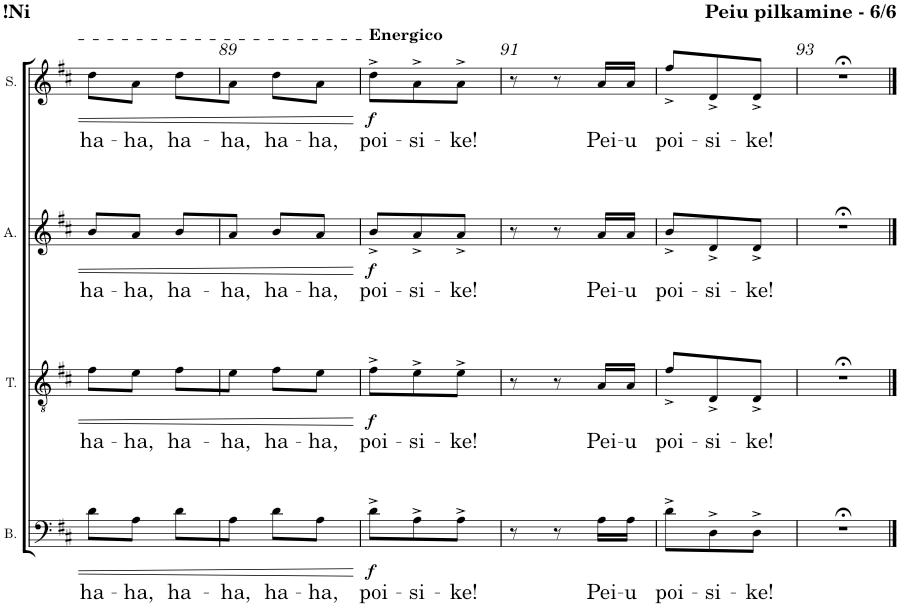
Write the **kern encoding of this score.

**kern	**text	**dynam	**kern	**text	**dynam	**kern	**text	**dynam	**kern	**text	**dynam
*part4	*part4	*part4	*part3	*part3	*part3	*part2	*part2	*part2	*part1	*part1	*part1
*staff4	*staff4	*staff4	*staff3	*staff3	*staff3	*staff2	*staff2	*staff2	*staff1	*staff1	*staff1
*I"Bass	*	*	*I"Tenor	*	*	*I"Alto	*	*	*I"Soprano	*	*
*I'B.	*	*	*I'T.	*	*	*I'A.	*	*	*I'S.	*	*
!!LO:PB:g=z
*clefF4	*	*	*clefGv2	*	*	*clefG2	*	*	*clefG2	*	*
*k[f#c#]	*	*	*k[f#c#]	*	*	*k[f#c#]	*	*	*k[f#c#]	*	*
*M3/8	*	*	*M3/8	*	*	*M3/8	*	*	*M3/8	*	*
=88	=88	=88	=88	=88	=88	=88	=88	=88	=88	=88	=88
!	!LO:LY:b	!	!	!LO:LY:b	!	!	!LO:LY:b	!	!	!LO:LY:b	!
8d\L	ha-	.	8f#\L	ha-	.	8b/L	ha-	.	8dd\L	ha-	.
!	!LO:LY:b	!	!	!LO:LY:b	!	!	!LO:LY:b	!	!	!LO:LY:b	!
8A\J	-ha,	.	8e\J	-ha,	.	8a/J	-ha,	.	8a\J	-ha,	.
!	!LO:LY:b	!	!	!LO:LY:b	!	!	!LO:LY:b	!	!	!LO:LY:b	!
8d\L	ha-	.	8f#\L	ha-	.	8b/L	ha-	.	8dd\L	ha-	.
=89	=89	=89	=89	=89	=89	=89	=89	=89	=89	=89	=89
!	!LO:LY:b	!	!	!LO:LY:b	!	!	!LO:LY:b	!	!	!LO:LY:b	!
8A\J	-ha,	.	8e\J	-ha,	.	8a/J	-ha,	.	8a\J	-ha,	.
!	!LO:LY:b	!	!	!LO:LY:b	!	!	!LO:LY:b	!	!	!LO:LY:b	!
8d\L	ha-	.	8f#\L	ha-	.	8b/L	ha-	.	8dd\L	ha-	.
!	!LO:LY:b	!	!	!LO:LY:b	!	!	!LO:LY:b	!	!	!LO:LY:b	!
8A\J	-ha,	.	8e\J	-ha,	.	8a/J	-ha,	.	8a\J	-ha,	.
=90	=90	=90	=90	=90	=90	=90	=90	=90	=90	=90	=90
!	!	!	!	!	!	!	!	!	!LO:TX:a:B:t=Energico	!	!
!	!LO:LY:b	!LO:DY:b	!	!LO:LY:b	!LO:DY:b	!	!LO:LY:b	!LO:DY:b	!	!LO:LY:b	!LO:DY:b
8d^\L	poi-	f	8f#^\L	poi-	f	8b^/L	poi-	f	8dd^\L	poi-	f
!	!LO:LY:b	!	!	!LO:LY:b	!	!	!LO:LY:b	!	!	!LO:LY:b	!
8A^\	-si-	.	8e^\	-si-	.	8a^/	-si-	.	8a^\	-si-	.
!	!LO:LY:b	!	!	!LO:LY:b	!	!	!LO:LY:b	!	!	!LO:LY:b	!
8A^\J	-ke!	.	8e^\J	-ke!	.	8a^/J	-ke!	.	8a^\J	-ke!	.
=91	=91	=91	=91	=91	=91	=91	=91	=91	=91	=91	=91
8r	.	.	8r	.	.	8r	.	.	8r	.	.
8r	.	.	8r	.	.	8r	.	.	8r	.	.
!	!LO:LY:b	!	!	!LO:LY:b	!	!	!LO:LY:b	!	!	!LO:LY:b	!
16A\LL	Pei-	.	16A/LL	Pei-	.	16a/LL	Pei-	.	16a/LL	Pei-	.
!	!LO:LY:b	!	!	!LO:LY:b	!	!	!LO:LY:b	!	!	!LO:LY:b	!
16A\JJ	-u	.	16A/JJ	-u	.	16a/JJ	-u	.	16a/JJ	-u	.
=92	=92	=92	=92	=92	=92	=92	=92	=92	=92	=92	=92
!	!LO:LY:b	!	!	!LO:LY:b	!	!	!LO:LY:b	!	!	!LO:LY:b	!
8d^\L	poi-	.	8f#^/L	poi-	.	8b^/L	poi-	.	8ff#^/L	poi-	.
!	!LO:LY:b	!	!	!LO:LY:b	!	!	!LO:LY:b	!	!	!LO:LY:b	!
8D^\	-si-	.	8D^/	-si-	.	8d^/	-si-	.	8d^/	-si-	.
!	!LO:LY:b	!	!	!LO:LY:b	!	!	!LO:LY:b	!	!	!LO:LY:b	!
8D^\J	-ke!	.	8D^/J	-ke!	.	8d^/J	-ke!	.	8d^/J	-ke!	.
=93	=93	=93	=93	=93	=93	=93	=93	=93	=93	=93	=93
4.r;<	.	.	4.r;<	.	.	4.r;<	.	.	4.r;<	.	.
==	==	==	==	==	==	==	==	==	==	==	==
*-	*-	*-	*-	*-	*-	*-	*-	*-	*-	*-	*-
